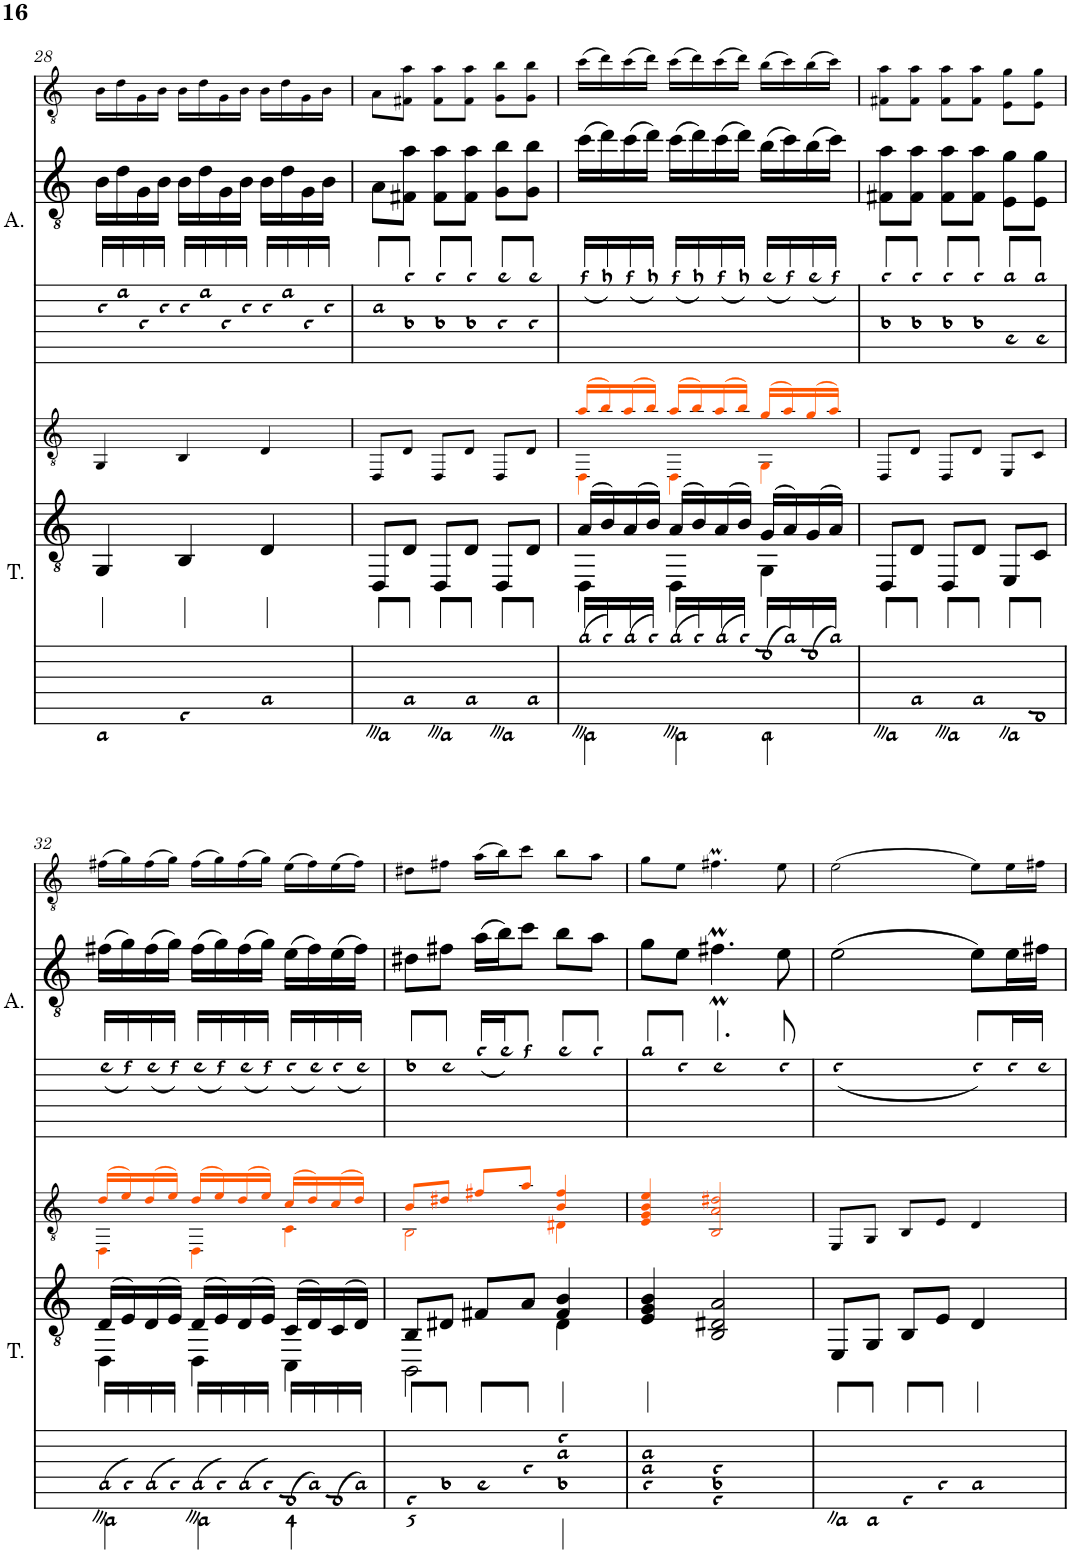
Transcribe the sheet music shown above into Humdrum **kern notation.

**kern	**kern	**kern	**kern	**kern	**kern
*part2	*part2	*part2	*part1	*part1	*part1
*staff6	*staff5	*staff4	*staff3	*staff2	*staff1
*I"Theorbo	*	*	*I"Archlute	*	*
*I'T.	*	*	*I'A.	*	*
!!LO:PB:g=z
*	*clefGv2	*clefGv2	*	*clefGv2	*clefGv2
*k[]	*k[]	*k[]	*k[]	*k[]	*k[]
*M3/4	*M3/4	*M3/4	*M3/4	*M3/4	*M3/4
=28	=28	=28	=28	=28	=28
4GG/	4GG/	4GG/	16B/LL	16B\LL	16B\LL
.	.	.	16d/	16d\	16d\
.	.	.	16G/	16G\	16G\
.	.	.	16B/JJ	16B\JJ	16B\JJ
4BB/	4BB/	4BB/	16B/LL	16B\LL	16B\LL
.	.	.	16d/	16d\	16d\
.	.	.	16G/	16G\	16G\
.	.	.	16B/JJ	16B\JJ	16B\JJ
4D/	4D/	4D/	16B/LL	16B\LL	16B\LL
.	.	.	16d/	16d\	16d\
.	.	.	16G/	16G\	16G\
.	.	.	16B/JJ	16B\JJ	16B\JJ
=29	=29	=29	=29	=29	=29
8DD/L	8DD/L	8DD/L	8A/L	8A\L	8A\L
8D/J	8D/J	8D/J	8F#X/ 8a/J	8F#X\ 8a\J	8F#X\ 8a\J
8DD/L	8DD/L	8DD/L	8F#/ 8a/L	8F#\ 8a\L	8F#\ 8a\L
8D/J	8D/J	8D/J	8F#/ 8a/J	8F#\ 8a\J	8F#\ 8a\J
8DD/L	8DD/L	8DD/L	8G/ 8b/L	8G\ 8b\L	8G\ 8b\L
8D/J	8D/J	8D/J	8G/ 8b/J	8G\ 8b\J	8G\ 8b\J
=30	=30	=30	=30	=30	=30
*^	*^	*^	*	*	*
4DD\	16A/LL	16A/LL	4DD\	(16ai/LL	4DDi\	16cc/LL	16cc\LL	(16cc\LL
.	16B/	16B/	.	16bi/)	.	16dd/	16dd\	16dd\)
.	16A/	16A/	.	(16ai/	.	16cc/	16cc\	(16cc\
.	16B/JJ	16B/JJ	.	16bi/JJ)	.	16dd/JJ	16dd\JJ	16dd\JJ)
4DD\	16A/LL	16A/LL	4DD\	(16ai/LL	4DDi\	16cc/LL	16cc\LL	(16cc\LL
.	16B/	16B/	.	16bi/)	.	16dd/	16dd\	16dd\)
.	16A/	16A/	.	(16ai/	.	16cc/	16cc\	(16cc\
.	16B/JJ	16B/JJ	.	16bi/JJ)	.	16dd/JJ	16dd\JJ	16dd\JJ)
4GG\	16G/LL	16G/LL	4GG\	(16gi/LL	4GGi\	16b/LL	16b\LL	(16b\LL
.	16A/	16A/	.	16ai/)	.	16cc/	16cc\	16cc\)
.	16G/	16G/	.	(16gi/	.	16b/	16b\	(16b\
.	16A/JJ	16A/JJ	.	16ai/JJ)	.	16cc/JJ	16cc\JJ	16cc\JJ)
*v	*v	*	*	*	*	*	*	*
*	*v	*v	*	*	*	*	*
*	*	*v	*v	*	*	*
=31	=31	=31	=31	=31	=31
8DD/L	8DD/L	8DD/L	8F#X/ 8a/L	8F#X\ 8a\L	8F#X\ 8a\L
8D/J	8D/J	8D/J	8F#/ 8a/J	8F#\ 8a\J	8F#\ 8a\J
8DD/L	8DD/L	8DD/L	8F#/ 8a/L	8F#\ 8a\L	8F#\ 8a\L
8D/J	8D/J	8D/J	8F#/ 8a/J	8F#\ 8a\J	8F#\ 8a\J
8EE/L	8EE/L	8EE/L	8E/ 8g/L	8E\ 8g\L	8E\ 8g\L
8C/J	8C/J	8C/J	8E/ 8g/J	8E\ 8g\J	8E\ 8g\J
!!LO:LB:g=z
=32	=32	=32	=32	=32	=32
*^	*^	*^	*	*	*
4DD\	16D/LL	16D/LL	4DD\	(16di/LL	4DDi\	16f#X/LL	16f#X\LL	(16f#X\LL
.	16E/	16E/	.	16ei/)	.	16g/	16g\	16g\)
.	16D/	16D/	.	(16di/	.	16f#/	16f#\	(16f#\
.	16E/JJ	16E/JJ	.	16ei/JJ)	.	16g/JJ	16g\JJ	16g\JJ)
4DD\	16D/LL	16D/LL	4DD\	(16di/LL	4DDi\	16f#/LL	16f#\LL	(16f#\LL
.	16E/	16E/	.	16ei/)	.	16g/	16g\	16g\)
.	16D/	16D/	.	(16di/	.	16f#/	16f#\	(16f#\
.	16E/JJ	16E/JJ	.	16ei/JJ)	.	16g/JJ	16g\JJ	16g\JJ)
4CC\	16C/LL	16C/LL	4CC\	(16ci/LL	4Ci\	16e/LL	16e\LL	(16e\LL
.	16D/	16D/	.	16di/)	.	16f#/	16f#\	16f#\)
.	16C/	16C/	.	(16ci/	.	16e/	16e\	(16e\
.	16D/JJ	16D/JJ	.	16di/JJ)	.	16f#/JJ	16f#\JJ	16f#\JJ)
=33	=33	=33	=33	=33	=33	=33	=33	=33
2BBB	8BB/L	8BB/L	2BBB\	8Bi/L	2BBi\	8d#X/L	8d#X\L	8d#X\L
.	8D#X/J	8D#X/J	.	8d#Xi/J	.	8f#X/J	8f#X\J	8f#X\J
.	8F#X/L	8F#X/L	.	8f#Xi/L	.	16a/LL	16a\LL	(16a\LL
.	.	.	.	.	.	16b/J	16b\J	16b\J)
.	8A/J	8A/J	.	8ai/J	.	8cc/J	8cc\J	8cc\J
4D#X\	4B/ 4F#/	4F#/ 4B/	4D#\	4Bi/ 4f#i/	4D#Xi\	8b/L	8b\L	8b\L
.	.	.	.	.	.	8a/J	8a\J	8a\J
*v	*v	*	*	*	*	*	*	*
*	*v	*v	*	*	*	*	*
*	*	*v	*v	*	*	*
=34	=34	=34	=34	=34	=34
4E/ 4G/ 4B/	4E/ 4G/ 4B/	4Ei/ 4Gi/ 4Bi/ 4ei/	8g/L	8g\L	8g\L
.	.	.	8e/J	8e\J	8e\J
2BB 2D#X 2A	2BB/ 2D#X/ 2A/	2BBi/ 2Ai/ 2d#Xi/	4.f#Xm/	4.f#Xm\	4.f#Xm\
.	.	.	8e/	8e\	8e\
=35	=35	=35	=35	=35	=35
8EE/L	8EE/L	8EE/L	2e	2e\	(2e\
8GG/J	8GG/J	8GG/J	.	.	.
8BB/L	8BB/L	8BB/L	.	.	.
8E/J	8E/J	8E/J	.	.	.
4D/	4D/	4D/	8e/L	8e\L	8e\L)
.	.	.	16e/L	16e\L	16e\L
.	.	.	16f#X/JJ	16f#X\JJ	16f#X\JJ
=	=	=	=	=	=
*-	*-	*-	*-	*-	*-
